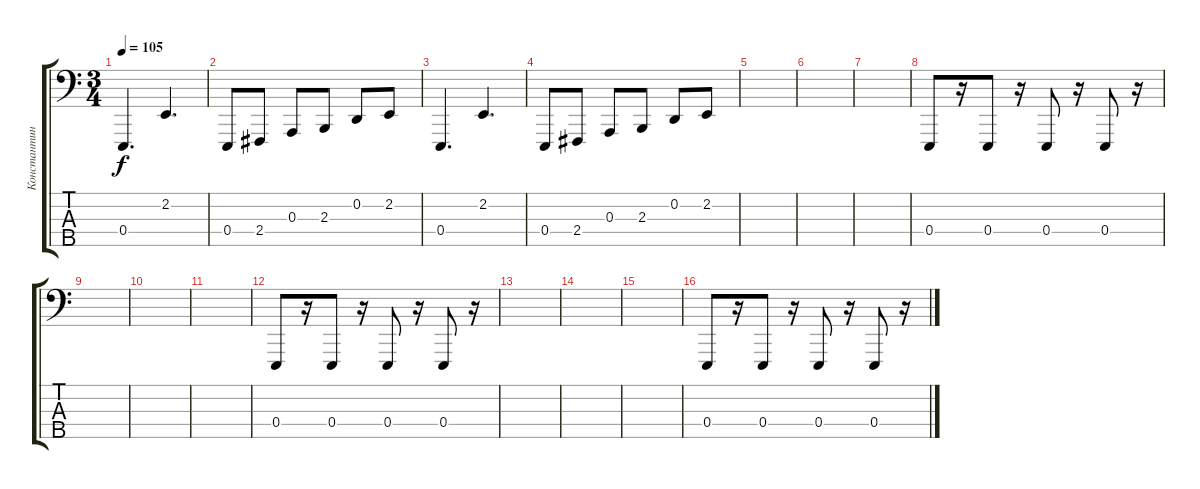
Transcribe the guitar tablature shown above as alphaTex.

\track ("Константин Бекрев (Bass+Dist)" "Константин") {instrument lead2sawtooth}
\staff {score tabs}
\tuning (G2 D2 A1 E1 B0) {hide}
\ts (3 4)
\tempo 105
\clef f4
\ks c
0.4.4{d dy f} 2.2.4{d} |
0.4.8 2.4.8 0.3.8 2.3.8 0.2.8 2.2.8 |
0.4.4{d} 2.2.4{d} |
0.4.8 2.4.8 0.3.8 2.3.8 0.2.8 2.2.8 |
|
|
|
0.4.8 r.16 0.4.8 r.16 0.4.8 r.16 0.4.8 r.16 |
|
|
|
0.4.8 r.16 0.4.8 r.16 0.4.8 r.16 0.4.8 r.16 |
|
|
|
0.4.8 r.16 0.4.8 r.16 0.4.8 r.16 0.4.8 r.16
